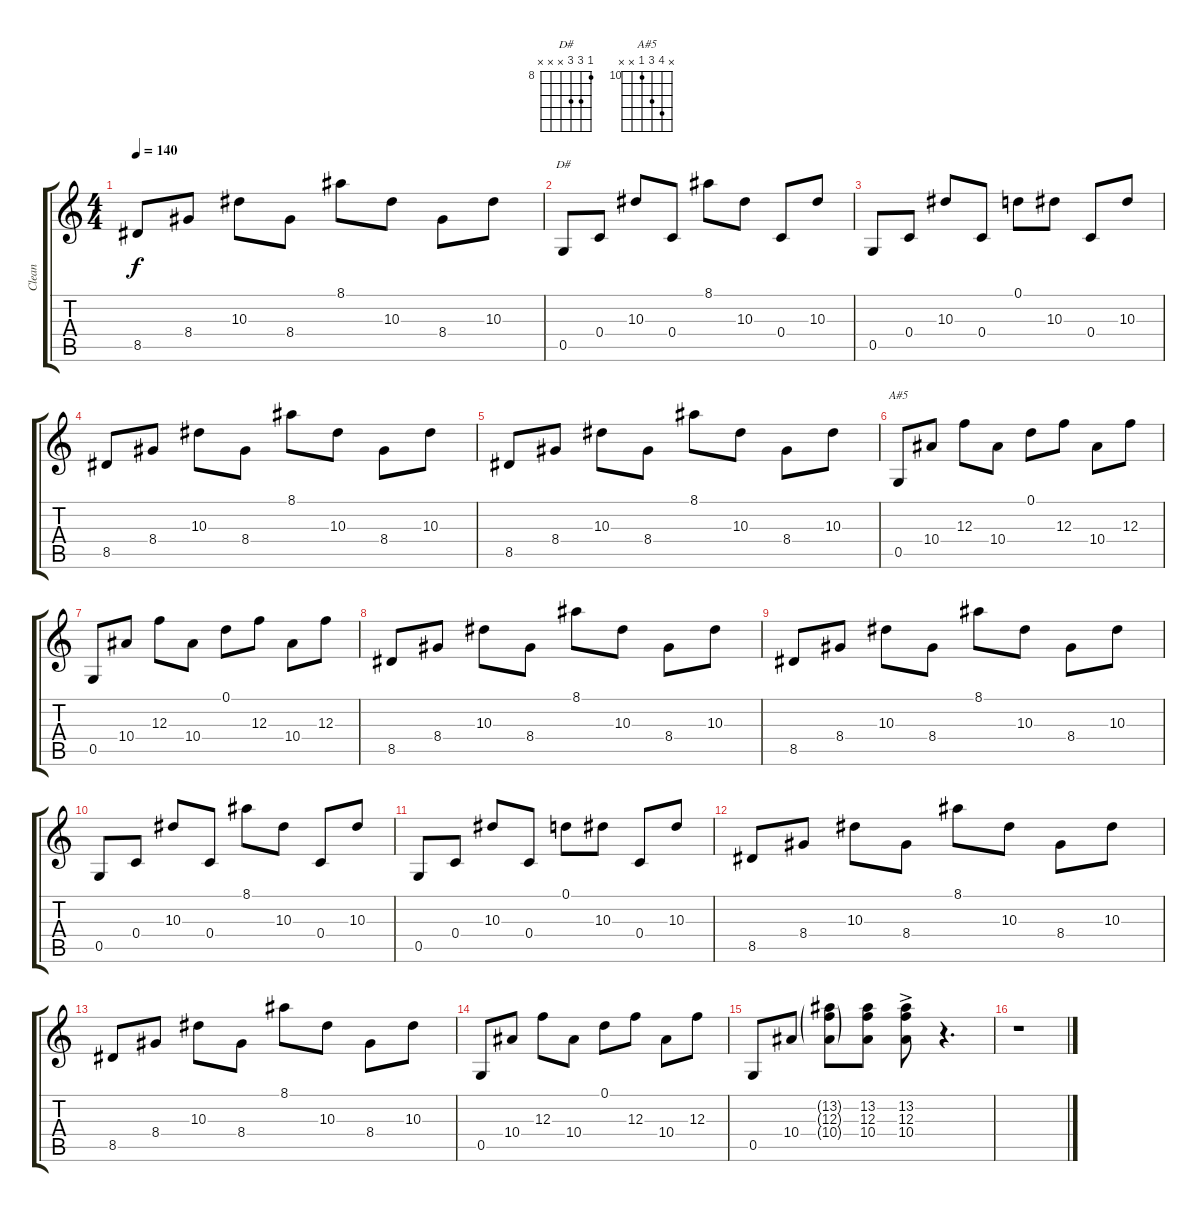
\track ("Clean" "Clean") {instrument electricguitarclean}
\staff {score tabs}
\tuning (D4 A3 F3 C3 G2 C2) {hide}
\chord ("D#" 8 10 10 x x x) {firstfret 8}
\chord ("A#5" x 13 12 10 x x) {firstfret 10}
\ts (4 4)
\tempo 140
\clef g2
\ks c
8.5.8{dy f} 8.4.8 10.3.8 8.4.8 8.1.8 10.3.8 8.4.8 10.3.8 |
0.5.8{ch "D#"} 0.4.8 10.3.8 0.4.8 8.1.8 10.3.8 0.4.8 10.3.8 |
0.5.8 0.4.8 10.3.8 0.4.8 0.1.8 10.3.8 0.4.8 10.3.8 |
8.5.8 8.4.8 10.3.8 8.4.8 8.1.8 10.3.8 8.4.8 10.3.8 |
8.5.8 8.4.8 10.3.8 8.4.8 8.1.8 10.3.8 8.4.8 10.3.8 |
0.5.8{ch "A#5"} 10.4.8 12.3.8 10.4.8 0.1.8 12.3.8 10.4.8 12.3.8 |
0.5.8 10.4.8 12.3.8 10.4.8 0.1.8 12.3.8 10.4.8 12.3.8 |
8.5.8 8.4.8 10.3.8 8.4.8 8.1.8 10.3.8 8.4.8 10.3.8 |
8.5.8 8.4.8 10.3.8 8.4.8 8.1.8 10.3.8 8.4.8 10.3.8 |
0.5.8 0.4.8 10.3.8 0.4.8 8.1.8 10.3.8 0.4.8 10.3.8 |
0.5.8 0.4.8 10.3.8 0.4.8 0.1.8 10.3.8 0.4.8 10.3.8 |
8.5.8 8.4.8 10.3.8 8.4.8 8.1.8 10.3.8 8.4.8 10.3.8 |
8.5.8 8.4.8 10.3.8 8.4.8 8.1.8 10.3.8 8.4.8 10.3.8 |
0.5.8 10.4.8 12.3.8 10.4.8 0.1.8 12.3.8 10.4.8 12.3.8 |
0.5.8 10.4.8 (13.2{g} 12.3{g} 10.4{g}).8 (13.2 12.3 10.4).8 (13.2{ac} 12.3{ac} 10.4{ac}).8 r.4{d} |
r.1
